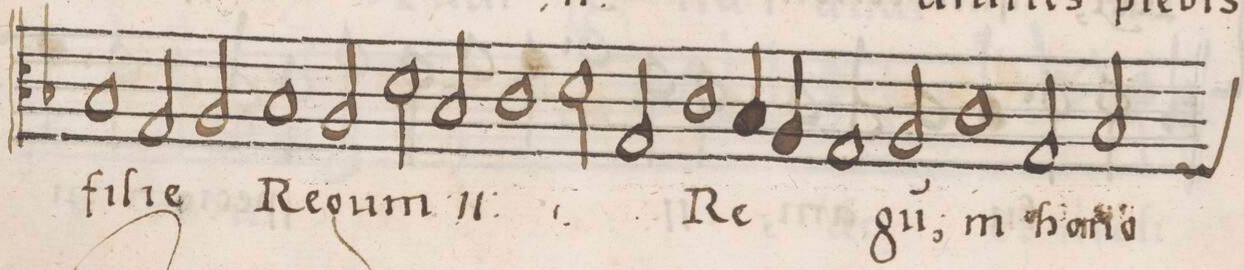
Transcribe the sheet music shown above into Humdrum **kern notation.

**kern	**text
*I"CANTVS	*
*clefC3	*
*k[b-]	*
*met(C|)	*
*M2/1	*
1B-	fi-
2G/	-li-
2A/	-e
=55-	=55-
1B-	Re-
2A/	-gum
*	*ij
2d\	fi-
=56-	=56-
2B-/	-li-
1c	-e
2d\	Re-
=57-	=57-
2G/	-gum
*	*Xij
1c	Re-
4B-/	.
4A/	.
=58-	=58-
1G	.
2A/	-gu(m);
1c\	in
=59-	=59-
2G/	ho-
*custos:F	*
2B-/	-no-
*-	*-
